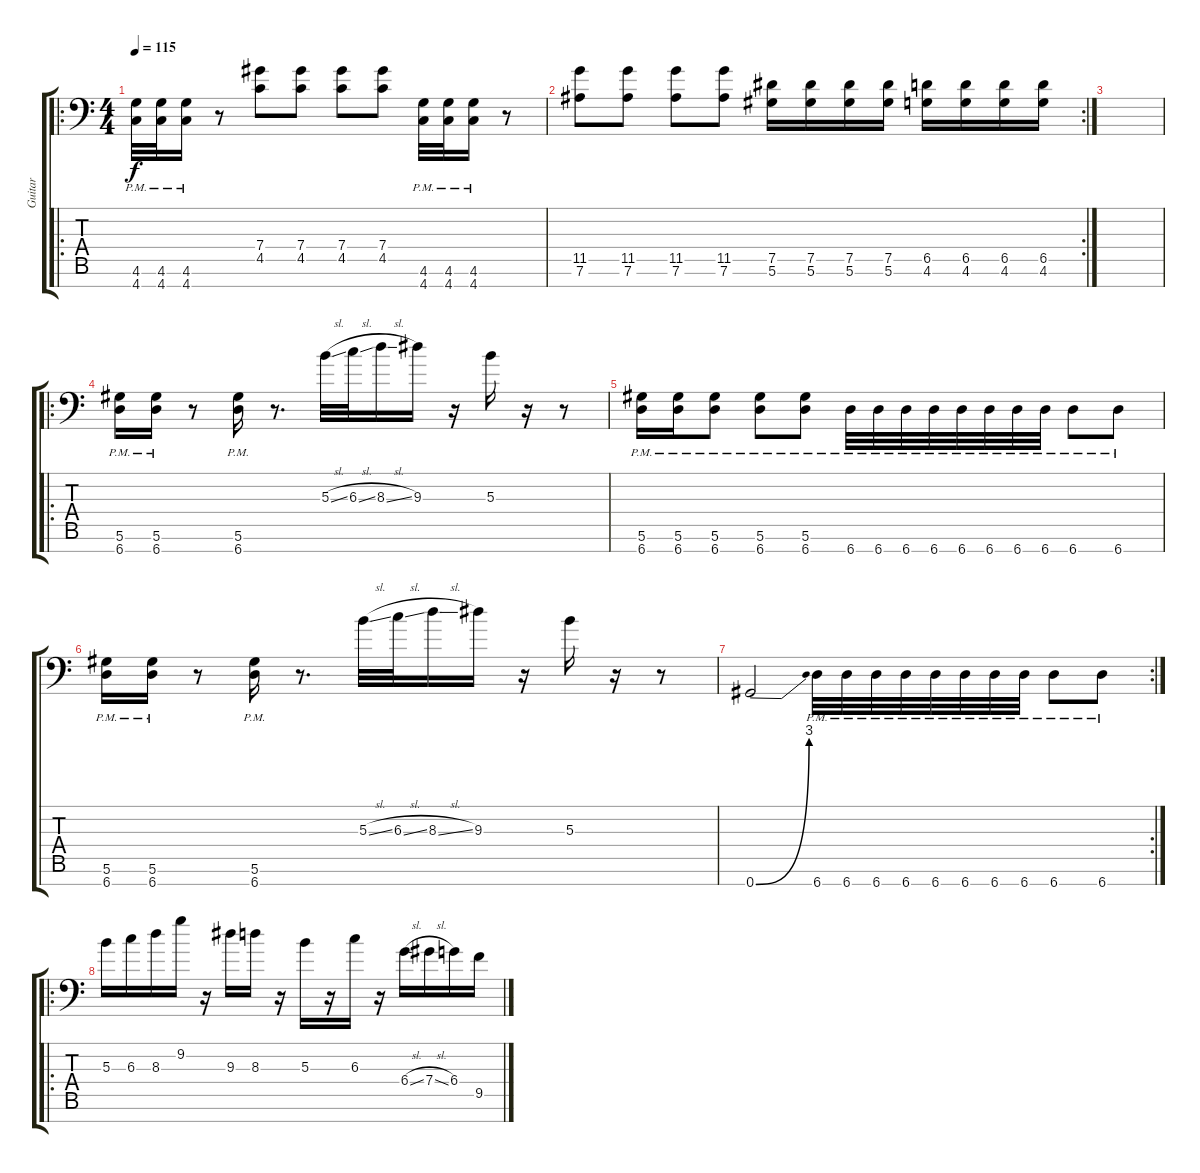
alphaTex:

\track ("Guitar" "Guitar") {instrument distortionguitar}
\staff {score tabs}
\tuning (Eb4 Bb3 Gb3 Db3 Ab2 Eb2 Ab1) {hide}
\ro
\ts (4 4)
\tempo 115
\clef f4
\ks c
(4.6{pm} 4.7{pm}).32{dy f} (4.6{pm} 4.7{pm}).32 (4.6{pm} 4.7{pm}).16 r.8 (7.4 4.5).8 (7.4 4.5).8 (7.4 4.5).8 (7.4 4.5).8 (4.6{pm} 4.7{pm}).32 (4.6{pm} 4.7{pm}).32 (4.6{pm} 4.7{pm}).16 r.8 |
\rc 2
(11.5 7.6).8 (11.5 7.6).8 (11.5 7.6).8 (11.5 7.6).8 (7.5 5.6).16 (7.5 5.6).16 (7.5 5.6).16 (7.5 5.6).16 (6.5 4.6).16 (6.5 4.6).16 (6.5 4.6).16 (6.5 4.6).16 |
|
\ro
(5.6{pm} 6.7{pm}).16 (5.6{pm} 6.7{pm}).16 r.8 (5.6{pm} 6.7{pm}).16 r.8{d} 5.3{sl}.32 6.3{sl}.32 8.3{sl}.16 9.3.16 r.16 5.3.16 r.16 r.8 |
(5.6{pm} 6.7{pm}).16 (5.6{pm} 6.7{pm}).16 (5.6{pm} 6.7{pm}).8 (5.6{pm} 6.7{pm}).8 (5.6{pm} 6.7{pm}).8 6.7{pm}.32 6.7{pm}.32 6.7{pm}.32 6.7{pm}.32 6.7{pm}.32 6.7{pm}.32 6.7{pm}.32 6.7{pm}.32 6.7{pm}.8 6.7{pm}.8 |
(5.6{pm} 6.7{pm}).16 (5.6{pm} 6.7{pm}).16 r.8 (5.6{pm} 6.7{pm}).16 r.8{d} 5.3{sl}.32 6.3{sl}.32 8.3{sl}.16 9.3.16 r.16 5.3.16 r.16 r.8 |
\rc 2
0.7{be (bend 0 0 60 12)}.2 6.7{pm}.32 6.7{pm}.32 6.7{pm}.32 6.7{pm}.32 6.7{pm}.32 6.7{pm}.32 6.7{pm}.32 6.7{pm}.32 6.7{pm}.8 6.7{pm}.8 |
\ro
5.3.16 6.3.16 8.3.16 9.2.16 r.16 9.3.16 8.3.16 r.16 5.3.16 r.16 6.3.16 r.16 6.4{sl}.16 7.4{sl}.16 6.4.16 9.5.16
